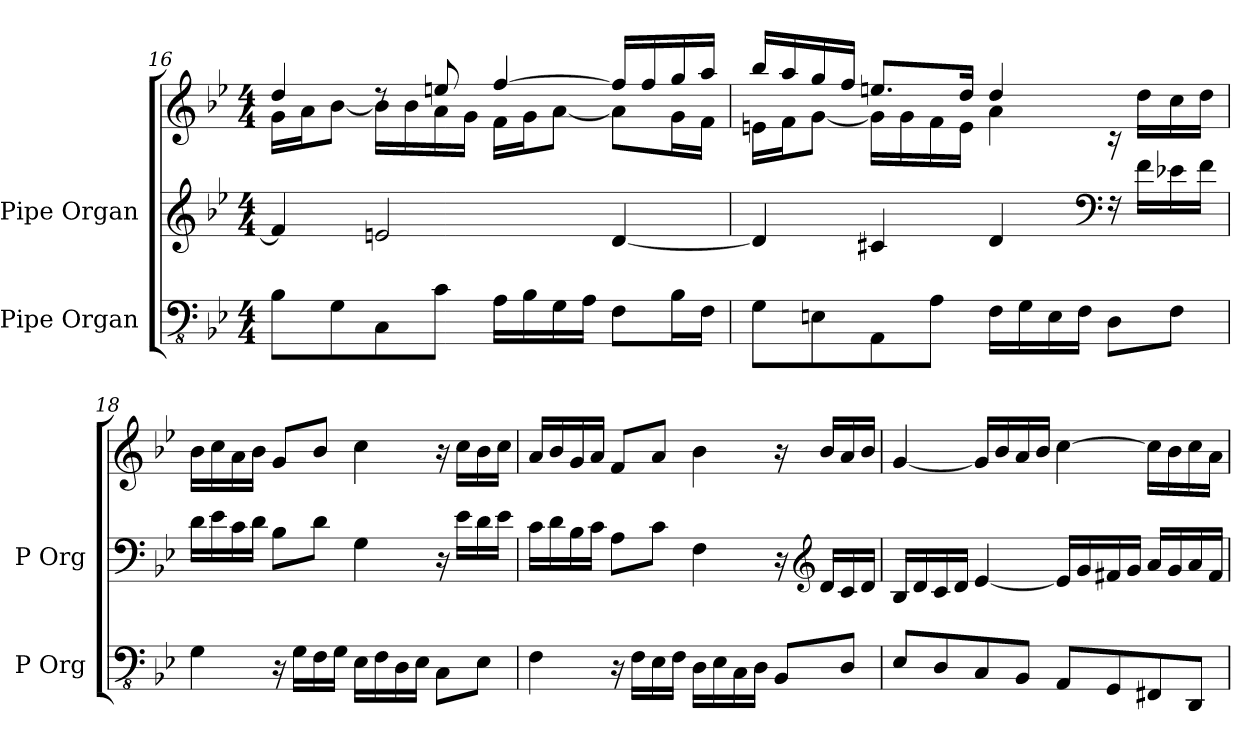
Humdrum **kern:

**kern	**kern	**kern
*part2	*part1	*part1
*staff3	*staff2	*staff1
*I"Pipe Organ	*I"Pipe Organ	*
*I'P Org	*I'P Org	*
*clefFv4	*clefG2	*clefG2
*k[b-e-]	*k[b-e-]	*k[b-e-]
*M4/4	*M4/4	*M4/4
=16	=16	=16
*	*	*^
8BB-\L	4f/]	4dd/	16g\LL
.	.	.	16a\J
8GG\	.	.	[8b-\J
8CC\	2en/	8rdd	16b-\LL]
.	.	.	16b-\
8C\J	.	8een/	16a\
.	.	.	16g\JJ
16AA\LL	.	[4ff/	16f\LL
16BB-\	.	.	16g\J
16GG\	.	.	[8a\J
16AA\JJ	.	.	.
8FF\L	[4d/	16ff/LL]	8a\L]
.	.	16ff/	.
16BB-\L	.	16gg/	16g\L
16FF\JJ	.	16aa/JJ	16f\JJ
!!LO:LB:g=z	!!
=17	=17	=17	=17
8GG\L	4d/]	16bb-/LL	16en\LL
.	.	16aa/	16f\J
8EEn\	.	16gg/	[8g\J
.	.	16ff/JJ	.
8AAA\	4c#X/	8.een/L	16g\LL]
.	.	.	16g\
8AA\J	.	.	16f\
.	.	16dd/Jk	16e\JJ
16FF\LL	4d/	4dd/	4a\
16GG\	.	.	.
16EE\	.	.	.
16FF\JJ	.	.	.
*	*clefF4	*	*
8DD\L	16rF	16rc	4ryy
.	16f\LL	16dd\LL	.
8FF\J	16e-X\	16cc\	.
.	16f\JJ	16dd\JJ	.
*	*	*v	*v
=18	=18	=18
4GG\	16d\LL	16b-\LL
.	16e-\	16cc\
.	16c\	16a\
.	16d\JJ	16b-\JJ
16r	8B-\L	8g/L
16GG\LL	.	.
16FF\	8d\J	8b-/J
16GG\JJ	.	.
16EE-\LL	4G\	4cc\
16FF\	.	.
16DD\	.	.
16EE-\JJ	.	.
8CC\L	16r	16r
.	16e-\LL	16cc\LL
8EE-\J	16d\	16b-\
.	16e-\JJ	16cc\JJ
=19	=19	=19
4FF\	16c\LL	16a/LL
.	16d\	16b-/
.	16B-\	16g/
.	16c\JJ	16a/JJ
16r	8A\L	8f/L
16FF\LL	.	.
16EE-\	8c\J	8a/J
16FF\JJ	.	.
16DD\LL	4F\	4b-\
16EE-\	.	.
16CC\	.	.
16DD\JJ	.	.
8BBB-/L	16r	16r
*	*clefG2	*
.	16d/LL	16b-/LL
8DD/J	16c/	16a/
.	16d/JJ	16b-/JJ
!!LO:LB:g=z
=20	=20	=20
8EE-/L	16B-/LL	[4g/
.	16d/	.
8DD/	16c/	.
.	16d/JJ	.
8CC/	[4e-/	16g/LL]
.	.	16b-/
8BBB-/J	.	16a/
.	.	16b-/JJ
8AAA/L	16e-/LL]	[4cc\
.	16g/	.
8GGG/	16f#X/	.
.	16g/JJ	.
8FFF#X/	16a/LL	16cc\LL]
.	16g/	16b-\
8DDD/J	16a/	16cc\
.	16f#/JJ	16a\JJ
=	=	=
*-	*-	*-
